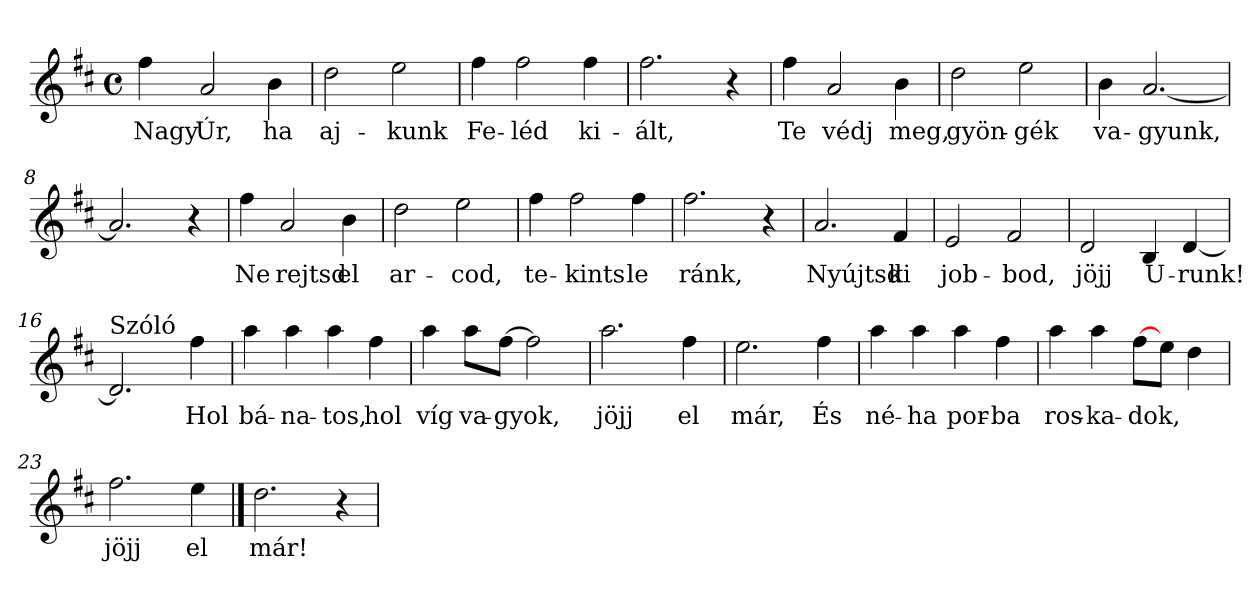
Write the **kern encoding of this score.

**kern	**text
*part1	*part1
*staff1	*staff1
*clefG2	*
*k[f#c#]	*
*D:	*
*M4/4	*
*met(c)	*
=1	=1
!	!LO:LY:b
4ff#\	Nagy
!	!LO:LY:b
2a/	Úr,
!	!LO:LY:b
4b\	ha
=2	=2
!	!LO:LY:b
2dd\	aj-
!	!LO:LY:b
2ee\	-kunk
=3	=3
!	!LO:LY:b
4ff#\	Fe-
!	!LO:LY:b
2ff#\	-léd
!	!LO:LY:b
4ff#\	ki-
=4	=4
!	!LO:LY:b
2.ff#\	-ált,
4r	.
!!LO:LB:g=z
=5	=5
!	!LO:LY:b
4ff#\	Te
!	!LO:LY:b
2a/	védj
!	!LO:LY:b
4b\	meg,
=6	=6
!	!LO:LY:b
2dd\	gyön-
!	!LO:LY:b
2ee\	-gék
=7	=7
!	!LO:LY:b
4b\	va-
!	!LO:LY:b
[2.a/	-gyunk,
=8	=8
2.a/]	.
4r	.
!!LO:LB:g=z
=9	=9
!	!LO:LY:b
4ff#\	Ne
!	!LO:LY:b
2a/	rejtsd
!	!LO:LY:b
4b\	el
=10	=10
!	!LO:LY:b
2dd\	ar-
!	!LO:LY:b
2ee\	-cod,
=11	=11
!	!LO:LY:b
4ff#\	te-
!	!LO:LY:b
2ff#\	-kints
!	!LO:LY:b
4ff#\	le
=12	=12
!	!LO:LY:b
2.ff#\	ránk,
4r	.
!!LO:LB:g=z
=13	=13
!	!LO:LY:b
2.a/	Nyújtsd
!	!LO:LY:b
4f#/	ki
=14	=14
!	!LO:LY:b
2e/	job-
!	!LO:LY:b
2f#/	-bod,
=15	=15
!	!LO:LY:b
2d/	jöjj
!	!LO:LY:b
4B/	U-
!	!LO:LY:b
[4d/	-runk!
=16	=16
!LO:TX:a:t=Szóló	!
2.d/]	.
!	!LO:LY:b
4ff#\	Hol
!!LO:LB:g=z
=17	=17
!	!LO:LY:b
4aa\	bá-
!	!LO:LY:b
4aa\	-na-
!	!LO:LY:b
4aa\	-tos,
!	!LO:LY:b
4ff#\	hol
=18	=18
!	!LO:LY:b
4aa\	víg
!	!LO:LY:b
8aa\L	va-
!	!LO:LY:b
[8ff#\J	-gyok,
2ff#\]	.
=19	=19
!	!LO:LY:b
2.aa\	jöjj
!	!LO:LY:b
4ff#\	el
=20	=20
!	!LO:LY:b
2.ee\	már,
!	!LO:LY:b
4ff#\	És
!!LO:LB:g=z
=21	=21
!	!LO:LY:b
4aa\	né-
!	!LO:LY:b
4aa\	-ha
!	!LO:LY:b
4aa\	por-
!	!LO:LY:b
4ff#\	-ba
=22	=22
!	!LO:LY:b
4aa\	ros-
!	!LO:LY:b
4aa\	-ka-
!	!LO:LY:b
[8ff#\L	-dok,
8ee\J	.
4dd\	.
=23	=23
!	!LO:LY:b
2.ff#\	jöjj
!	!LO:LY:b
4ee\	el
==24	==24
!	!LO:LY:b
2.dd\	már!
4r	.
=	=
*-	*-
